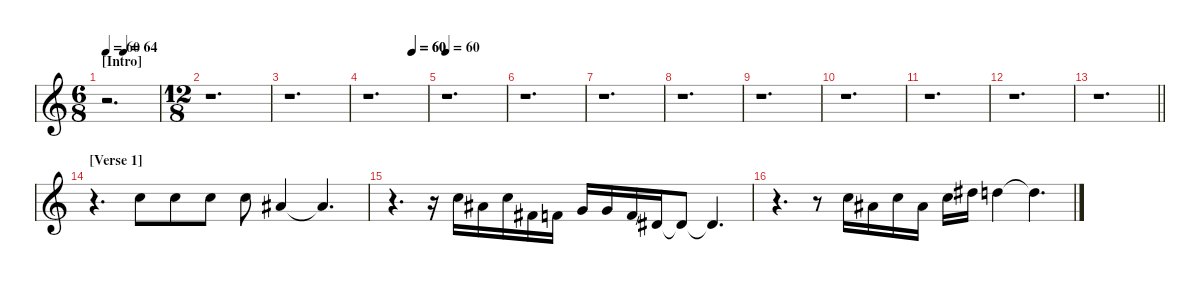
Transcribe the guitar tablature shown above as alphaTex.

\defaultSystemsLayout 4
\hideDynamics
\bracketExtendMode nobrackets
\singleTrackTrackNamePolicy hidden
\multiTrackTrackNamePolicy hidden
\otherSystemsTrackNameOrientation horizontal
\track ("Voice" "jz.guit.") {mute instrument electricguitarjazz}
\staff {score}
\tuning (E4 B3 G3 D3 A2 E2)
\ts (6 8)
\beaming (8 3 3)
\section ("" "[Intro]")
\tempo 60
\tempo (64 0.333233)
\clef g2
\ks c
r.2{d dy fff instrument electricguitarjazz beam Down} |
\ts (12 8)
\beaming (8 3 3 3 3)
r.1{d beam Down} |
r.1{d beam Down} |
\tempo (60 0.7499)
\tempo (60 0.75)
r.1{d beam Down} |
\tempo 60
r.1{d beam Down} |
r.1{d beam Down} |
r.1{d beam Down} |
r.1{d beam Down} |
r.1{d beam Down} |
r.1{d beam Down} |
r.1{d beam Down} |
r.1{d beam Down} |
\barLineRight lightlight
r.1{d beam Down} |
\section ("" "[Verse 1]")
r.4{d beam Down} 5.3.8{beam Down} 5.3.8{beam Down} 5.3.8{beam Down} 5.3.8{beam Down} 3.3{acc #}.4{beam Up} 3.3{t acc #}.4{d beam Up} |
r.4{d beam Down} r.16{beam Down} 5.3.16{dy mf beam Up} 3.3{acc #}.16{beam Up} 5.3.16{beam Up} 4.4{acc #}.16{beam Up} 3.4.16{beam Up} 5.4.16{beam Up} 5.4.16{beam Up} 3.4{ss}.16{beam Up} 1.4{acc #}.16{beam Up} 1.4{t acc #}.8{dy f beam Up} 1.4{t acc #}.4{d beam Up} |
r.4{d beam Down} r.8{beam Down} 5.3.16{dy fff beam Down} 3.3{acc #}.16{beam Down} 5.3.16{beam Down} 3.3{acc #}.16{beam Down} 5.3.16{beam Down} 4.2{acc #}.16{beam Down} 3.2.4{beam Down} 3.2{t}.4{d beam Down}
